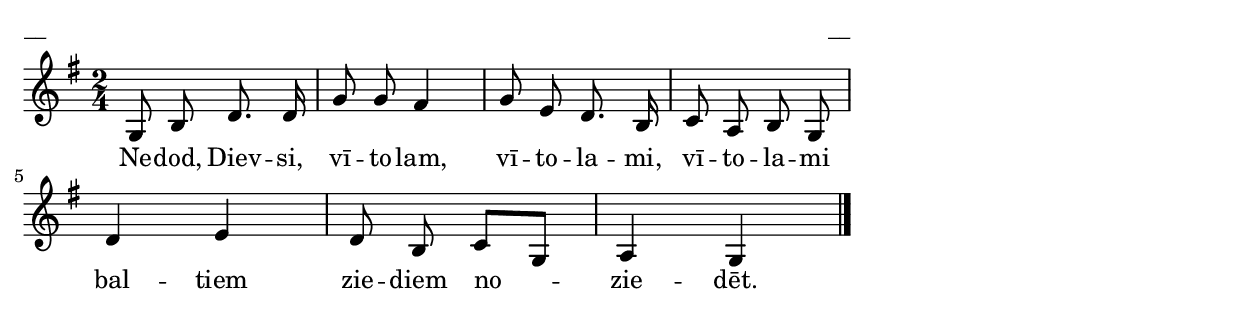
\version "2.13.16"
%\header {
%    title = "Nedod, Dievs, vītolam"
%}
% Budēlīši, p.106
\paper {
line-width = 14\cm
left-margin = 0.4\cm
between-system-padding = 0.1\cm
between-system-space = 0.1\cm
}
\layout {
indent = #0
ragged-last = ##f
}


voiceA = \relative c' {
\clef "treble"
\key g \major
\time 2/4 g8 b d8. d16 | g8 g fis4 | g8 e d8. b16 | c8 a b g | d'4 e | d8 b c[ g] | a4 g   
\bar "|." 
} 

lyricA = \lyricmode {
Ne -- dod, Diev -- si, vī -- to -- lam, vī -- to -- la -- mi, vī -- to -- la -- mi
bal -- tiem zie -- diem no -- zie -- dēt. 
}

fullScore = <<
\new Staff {
<<
\new Voice = "voiceA" { \oneVoice \autoBeamOff \voiceA }
\lyricsto "voiceA" \new Lyrics \lyricA
>>
}
>>

\score {
\fullScore
\header { piece = "__" opus = "__" }
}
\markup { \with-color #(x11-color 'white) \sans \smaller "__" }
\score {
\unfoldRepeats
\fullScore
\midi {
\context { \Staff \remove "Staff_performer" }
\context { \Voice \consists "Staff_performer" }
}
}


